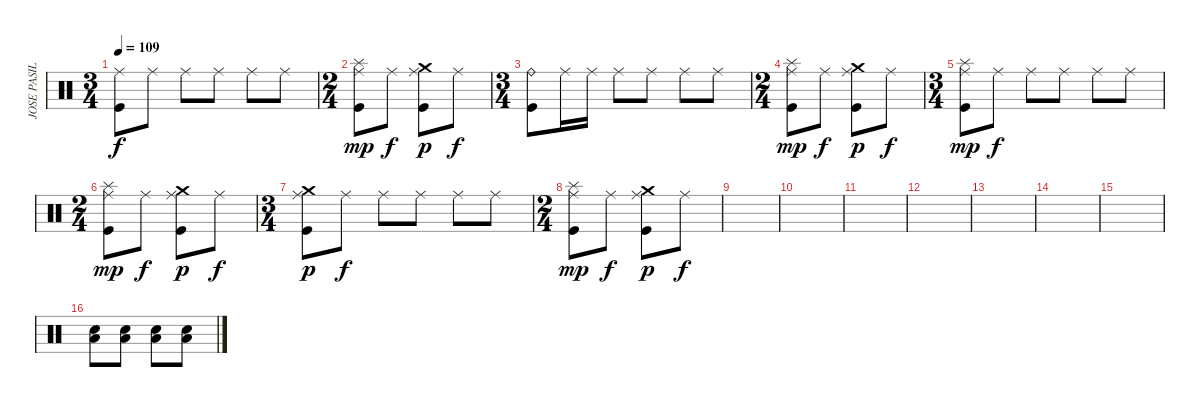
\track ("JOSE PASILAS" "JOSE PASIL") {instrument percussion}
\staff {score}
\articulation defaults
\ts (3 4)
\tempo 109
\clef neutral
\ks c
("Ride (middle)" "Kick (hit)").8{dy f} "Ride (middle)".8 "Ride (middle)".8 "Ride (middle)".8 "Ride (middle)".8 "Ride (middle)".8 |
\ts (2 4)
("Ride (middle)" "Splash (hit)" "Kick (hit)").8{dy mp} "Ride (middle)".8{dy f} ("Ride (middle)" "Crash medium (hit)" "Kick (hit)").8{dy p} "Ride (middle)".8{dy f} |
\ts (3 4)
("Ride (bell)" "Kick (hit)").8 "Ride (middle)".16 "Ride (middle)".16 "Ride (middle)".8 "Ride (middle)".8 "Ride (middle)".8 "Ride (middle)".8 |
\ts (2 4)
("Ride (middle)" "Splash (hit)" "Kick (hit)").8{dy mp} "Ride (middle)".8{dy f} ("Ride (middle)" "Crash medium (hit)" "Kick (hit)").8{dy p} "Ride (middle)".8{dy f} |
\ts (3 4)
("Ride (middle)" "Splash (hit)" "Kick (hit)").8{dy mp} "Ride (middle)".8{dy f} "Ride (middle)".8 "Ride (middle)".8 "Ride (middle)".8 "Ride (middle)".8 |
\ts (2 4)
("Ride (middle)" "Splash (hit)" "Kick (hit)").8{dy mp} "Ride (middle)".8{dy f} ("Ride (middle)" "Crash medium (hit)" "Kick (hit)").8{dy p} "Ride (middle)".8{dy f} |
\ts (3 4)
("Ride (middle)" "Crash medium (hit)" "Kick (hit)").8{dy p} "Ride (middle)".8{dy f} "Ride (middle)".8 "Ride (middle)".8 "Ride (middle)".8 "Ride (middle)".8 |
\ts (2 4)
("Ride (middle)" "Splash (hit)" "Kick (hit)").8{dy mp} "Ride (middle)".8{dy f} ("Ride (middle)" "Crash medium (hit)" "Kick (hit)").8{dy p} "Ride (middle)".8{dy f} |
|
|
|
|
|
|
|
("Low Floor Tom (hit)" "Electric Snare (hit)").8{volume 4} ("Low Floor Tom (hit)" "Electric Snare (hit)").8 ("Low Floor Tom (hit)" "Electric Snare (hit)").8 ("Low Floor Tom (hit)" "Electric Snare (hit)").8
